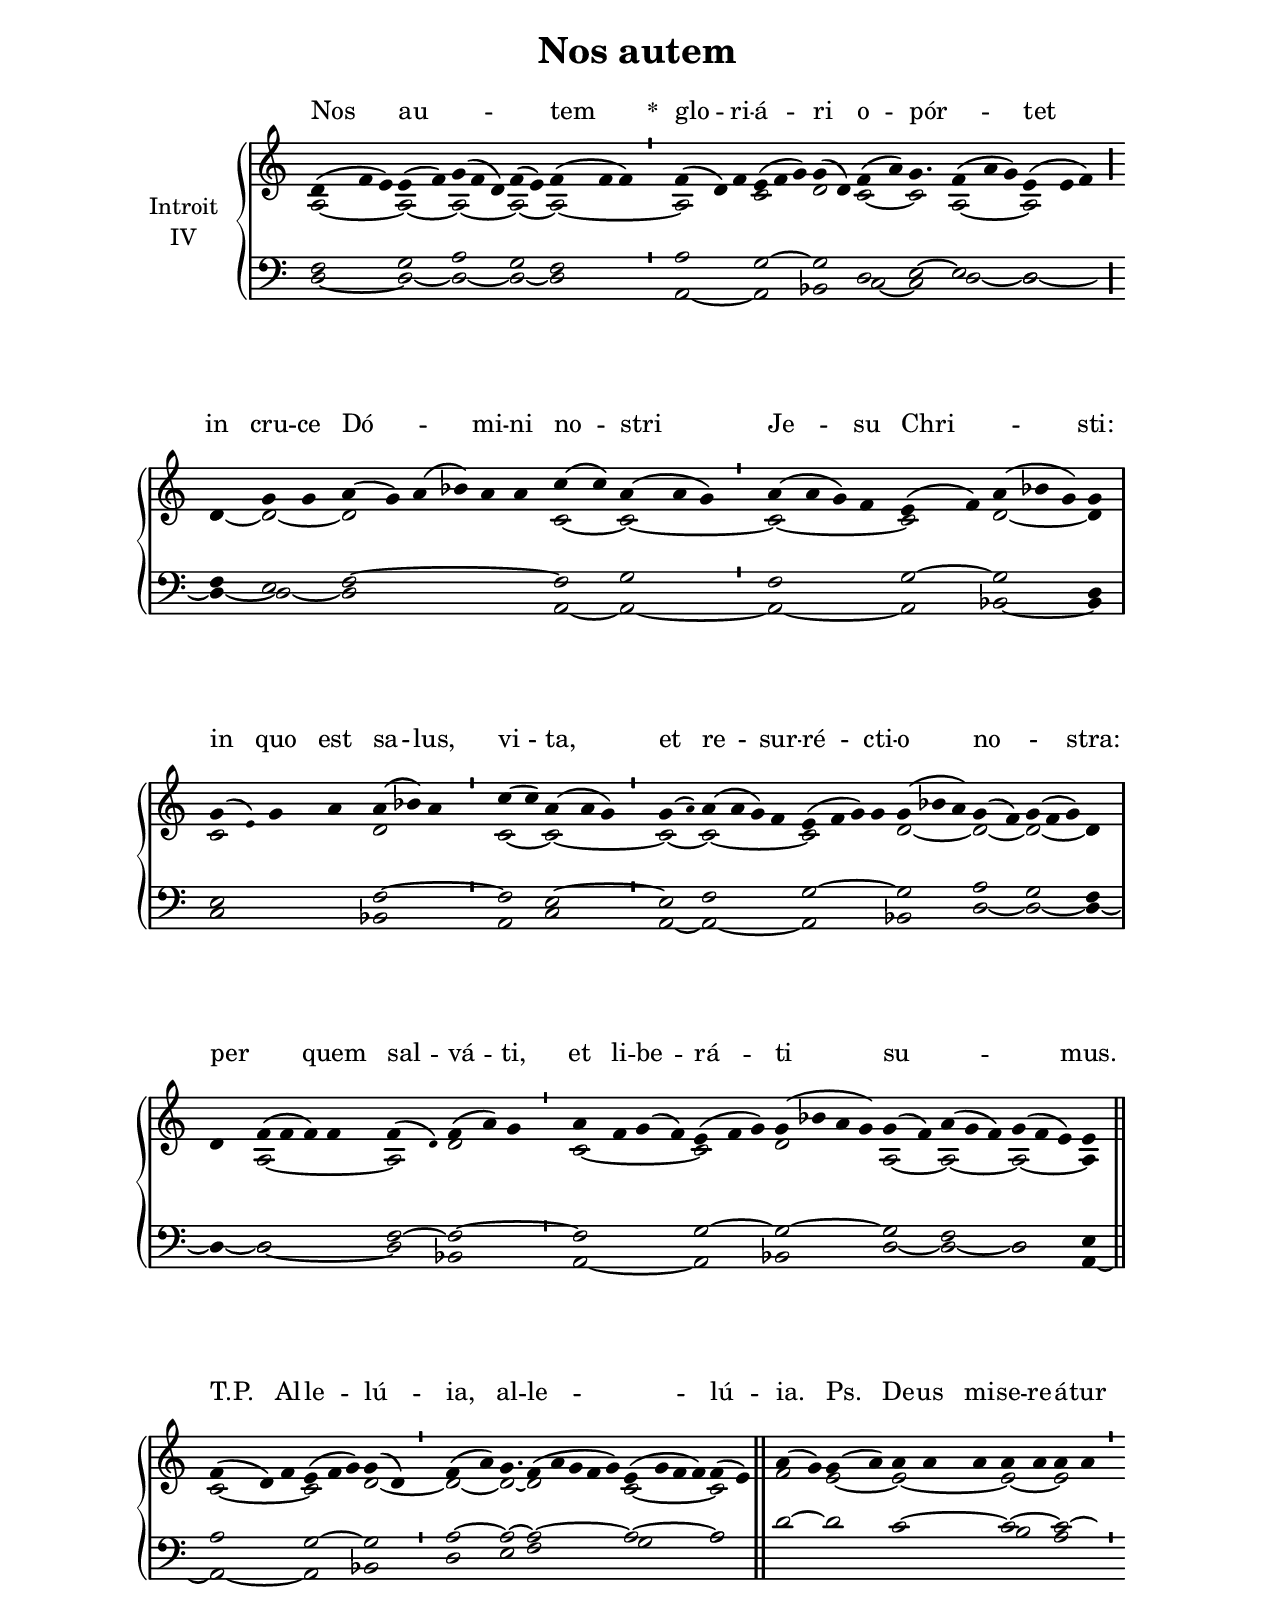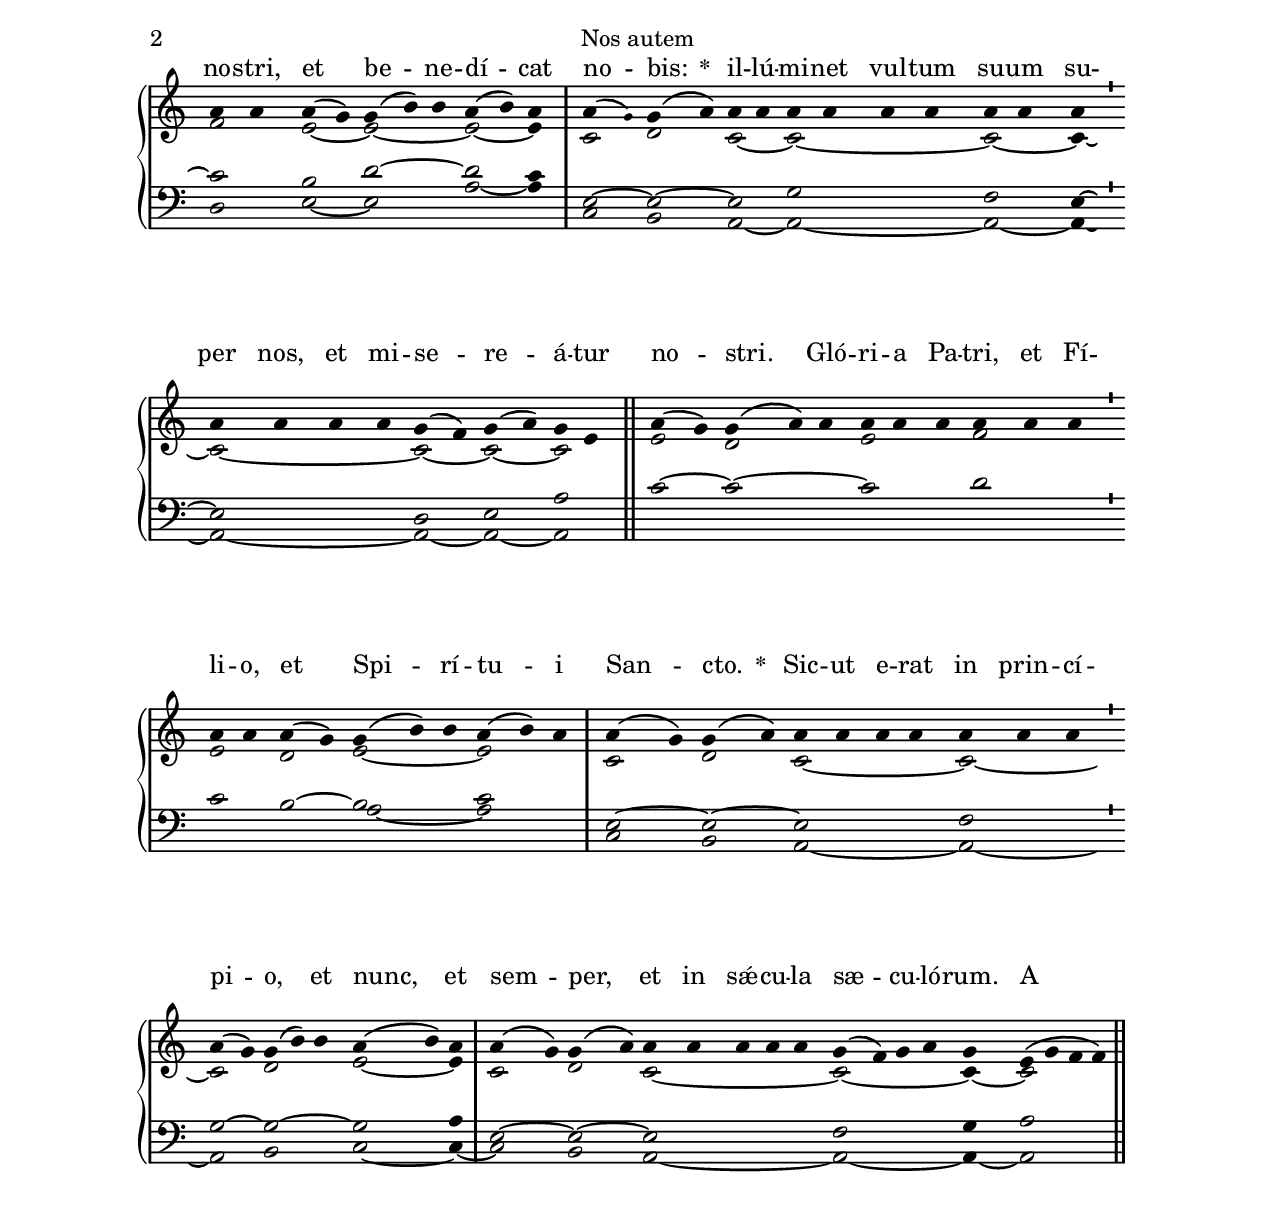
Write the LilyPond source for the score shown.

\version "2.18"
\include "gregorian.ly"
\include "noh2.ily"


%Page reference: page iii.170
%(volume.page)

global = {
 \key f \lydian
 \cadenzaOn 
}

\header {
  title = \markup \center-column {"Nos autem" \vspace #1 }
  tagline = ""
  composer = ""
}

\paper {
 #(include-special-characters)
  oddHeaderMarkup = \markup \fill-line {
    \line {}
    \center-column {
      \on-the-fly #first-page     " "
      \on-the-fly #not-first-page "Nos autem"
    }
    \line { \on-the-fly #print-page-number-check-first \fromproperty #'page:page-number-string }
  }
  evenHeaderMarkup = \markup \fill-line {
    \line { \on-the-fly #print-page-number-check-first \fromproperty #'page:page-number-string }
    \center-column { "Nos autem" }
    \line {}
  }
}

chantText = \lyricmode {
Nos au -- _ _ tem 
\set stanza = " * " glo -- ri -- á -- ri o -- pór -- _ tet 
in cru -- ce Dó -- _ mi -- ni no -- stri Je -- su Chri -- _ sti: 
in quo est sa -- lus, vi -- ta, et re -- sur -- ré -- cti -- o no -- _ stra: 
per _ quem sal -- vá -- ti, et li -- be -- rá -- ti su -- _ _ mus. T.P. 
Al -- le -- lú -- ia, al -- le -- _ lú -- ia. Ps. 
De -- us mi -- se -- re -- á -- tur no -- stri, et be -- ne -- dí -- cat no -- bis: 
\set stanza = " * " 
il -- lú -- mi -- net vul -- tum su -- um su -- per nos, et mi -- se -- re -- á -- tur no -- stri. 
Gló -- ri -- a Pa -- tri, et Fí -- li -- o, et Spi -- rí -- tu -- i San -- cto. 
\set stanza = " * " 
Sic -- ut e -- rat in prin -- cí -- pi -- o, et nunc, et sem -- per, 
et in sǽ -- cu -- la sæ -- cu -- ló -- rum. A -- men. }

chantMusic = {
\tieDown   d'4 ( f'4 e'4) e'4 ( f'4) g'4 ( f'4 d'4) f'4 ( e'4) f'4 ( f'4 f'4) \divisioMinima
 f'4 ( d'4) f'4 e'4 ( f'4 g'4) g'4 ( d'4) f'4 ( a'4) g'4. f'4 ( a'4 g'4) e'4 ( e'4 f'4) \divisioMaior
 d'4 g'4 g'4  a'4 ( g'4) a'4 ( bes'4) a'4 a'4 c''4 ( c''4) a'4 ( a'4 g'4) \divisioMinima
 a'4 ( a'4 g'4) f'4  e'4 ( f'4) a'4 ( bes'4 g'4) g'4 \divisioMaxima
 g'4 ( \once \tweak #'font-size #-4 e' ) g'4 a'4  a'4 ( bes'4) a'4 \divisioMinima
 c''4 ( c''4) a'4 ( a'4 g'4) \divisioMinima
 g'4 ( \once \tweak #'font-size #-4 a' ) a'4 ( a'4 g'4) f'4 e'4 ( f'4 g'4) g'4  g'4 ( bes'4 a'4) g'4 ( f'4) g'4 ( f'4 g'4) d'4 \divisioMaxima
 d'4 f'4 ( f'4 f'4) f'4 f'4 ( \once \tweak #'font-size #-4 d' ) f'4 ( a'4) g'4 \divisioMinima
 a'4 f'4 g'4 ( f'4) e'4 ( f'4 g'4)  g'4 ( bes'4 a'4 g'4) g'4 ( f'4) a'4 ( g'4 f'4) g'4 ( f'4 e'4) e'4 \finalis
 f'4 ( d'4) f'4 e'4 ( f'4 g'4) g'4 ( d'4) \divisioMinima
 f'4 ( a'4) g'4. f'4 ( a'4 g'4 f'4 g'4) e'4 ( g'4 f'4 f'4) f'4 ( e'4) \finalis
 a'4 ( g'4) g'4 ( a'4) a'4 a'4 a'4 a'4 a'4 a'4 a'4 \divisioMinima
 a'4 a'4 a'4 ( g'4) g'4 ( b'4) b'4 a'4 ( b'4) a'4 \divisioMaxima
 a'4 ( \once \tweak #'font-size #-4 g' ) g'4 ( a'4) a'4 a'4 a'4 a'4 a'4 a'4 a'4 a'4 a'4 \divisioMinima
 a'4 a'4 a'4 a'4 g'4 ( f'4) g'4 ( a'4) g'4 e'4 \finalis
  a'4 ( g'4) g'4 ( a'4) a'4 a'4 a'4 a'4 a'4 a'4 a'4 \divisioMinima
 a'4 a'4 a'4 ( g'4) g'4 ( b'4) b'4 a'4 ( b'4) a'4 \divisioMaxima
 a'4 ( g'4) g'4 ( a'4) a'4 a'4 a'4 a'4 a'4 a'4 a'4 \divisioMinima
 a'4 ( g'4) g'4 ( b'4) b'4 a'4 ( b'4) a'4 \divisioMaxima
 a'4 ( g'4) g'4 ( a'4) a'4 a'4 a'4 a'4 a'4 g'4 ( f'4) g'4 a'4 g'4 e'4 ( g'4 f'4 f'4) \finalis

}

altoMusic = {
a2*3/2 ~ a2 ~ a2*3/2 ~ a2 ~ a2*3/2 ~ \divisioMinima
a2*3/2 c'2*3/2 d'2 c'2 ~ c'2*3/4 a2*3/2 ~ a2*3/2 \divisioMaior
d'4 ~ d'2 ~ d'2*6/2 c'2 ~ c'2*3/2 ~ \divisioMinima
c'2*4/2 ~ c'2 d'2*3/2 ~ d'4 \divisioMaxima
c'2*4/2 d'2*3/2 \divisioMinima
c'2 ~ c'2*3/2 ~ \divisioMinima
c'2 ~ c'2*4/2 ~ c'2*4/2 d'2*3/2 ~ d'2 ~ d'2*3/2 ~ d'4 \divisioMaxima
r4 a2*4/2 ~ a2 d'2*3/2 \divisioMinima
c'2*4/2 ~ c'2*3/2 d'2*4/2 a2 ~ a2*3/2 ~ a2*3/2 ~ a4 \finalis
c'2*3/2 ~ c'2*3/2 d'2 ~ \divisioMinima
d'2 ~ d'2*3/4 ~ d'2*5/2 c'2*4/2 ~ c'2 \finalis
f'2 e'2 ~ e'2*3/2 ~ e'2 ~ e'2 \divisioMinima
f'2 e'2 ~ e'2*3/2 ~ e'2 ~ e'4 \divisioMaxima
c'2 d'2 c'2 ~ c'2*4/2 ~ c'2 ~ c'4 ~ \divisioMinima
c'2*4/2 ~ c'2 ~ c'2 ~ c'2 e'2 d'2*3/2 e'2*3/2 f'2*3/2 \divisioMinima
e'2 d'2 e'2*3/2 ~ e'2*3/2 \divisioMaxima
c'2 d'2 c'2*4/2 ~ c'2*3/2 ~ \divisioMinima
c'2 d'2*3/2 e'2 ~ e'4 \divisioMaxima
c'2 d'2 c'2*5/2 ~ c'2*4/2 ~ c'4 ~ c'2*4/2 \finalis
}

tenorMusic = {
f2*3/2 g2 a2*3/2 g2 f2*3/2 \divisioMinima
a2*3/2 g2*3/2 ~ g2 d2 e2*3/4 ~ e2*3/2 d2*3/2 \divisioMaior
f4 e2 f2*6/2 ~ f2 g2*3/2 \divisioMinima
f2*4/2 g2 ~ g2*3/2 d4 \divisioMaxima
e2*4/2 f2*3/2 ~ \divisioMinima
f2 e2*3/2 ~ \divisioMinima
e2 f2*4/2 g2*4/2 ~ g2*3/2 a2 g2*3/2 f4 \divisioMaxima
r4 d2*4/2 f2 ~ f2*3/2 ~ \divisioMinima
f2*4/2 g2*3/2 ~ g2*4/2 ~ g2 f2*3/2 d2*3/2 e4 \finalis
a2*3/2 g2*3/2 ~ g2 \divisioMinima
a2 ~ a2*3/4 ~ a2*5/2 ~ a2*4/2 ~ a2 \finalis
d'2 ~ d'2 c'2*3/2 ~ c'2 ~ c'2 ~ \divisioMinima
c'2 b2 d'2*3/2 ~ d'2 c'4 \divisioMaxima
e2 ~ e2 ~ e2 g2*4/2 f2 e4 ~ \divisioMinima
e2*4/2 d2 e2 a2 c'2 ~ c'2*3/2 ~ c'2*3/2 d'2*3/2 \divisioMinima
c'2 b2 ~ b2*3/2 c'2*3/2 \divisioMaxima
e2 ~ e2 ~ e2*4/2 f2*3/2 \divisioMinima
g2 ~ g2*3/2 ~ g2 a4 \divisioMaxima
e2 ~ e2 ~ e2*5/2 f2*4/2 g4 a2*4/2 \finalis
}

bassMusic = {
d2*3/2 ~ d2 ~ d2*3/2 ~ d2 ~ d2*3/2 \divisioMinima
a,2*3/2 ~ a,2*3/2 bes,2 c2 ~ c2*3/4 d2*3/2 ~ d2*3/2 ~ \divisioMaior
d4 ~ d2 ~ d2*6/2 a,2 ~ a,2*3/2 ~ \divisioMinima
a,2*4/2 ~ a,2 bes,2*3/2 ~ bes,4 \divisioMaxima
c2*4/2 bes,2*3/2 \divisioMinima
a,2 c2*3/2 \divisioMinima
a,2 ~ a,2*4/2 ~ a,2*4/2 bes,2*3/2 d2 ~ d2*3/2 ~ d4 ~ \divisioMaxima
d4 ~ d2*4/2 ~ d2 bes,2*3/2 \divisioMinima
a,2*4/2 ~ a,2*3/2 bes,2*4/2 d2 ~ d2*3/2 ~ d2*3/2 a,4 ~ \finalis
a,2*3/2 ~ a,2*3/2 bes,2 \divisioMinima
d2 e2*3/4 f2*5/2 g2*4/2 a2 \finalis
r2*7/2 b2 a2 \divisioMinima
d2 e2 ~ e2*3/2 a2 ~ a4 \divisioMaxima
c2 b,2 a,2 ~ a,2*4/2 ~ a,2 ~ a,4 ~ \divisioMinima
a,2*4/2 ~ a,2 ~ a,2 ~ a,2 r2*11/2 \divisioMinima
r2*4/2 a2*3/2 ~ a2*3/2 \divisioMaxima
c2 b,2 a,2*4/2 ~ a,2*3/2 ~ \divisioMinima
a,2 b,2*3/2 c2 ~ c4 ~ \divisioMaxima
c2 b,2 a,2*5/2 ~ a,2*4/2 ~ a,4 ~ a,2*4/2 \finalis
}

voiceLines = {
\voiceLineStyle


}

\score{
  <<
    \new GrandStaff <<
      \set GrandStaff.autoBeaming = ##f
      \set GrandStaff.instrumentName = \markup \center-column {
        "Introit"
        "IV"
      }
      \new Staff = up <<
        \new Voice = "chant" {
          \voiceOne \global \chantMusic
        }
        \new Voice {
          \voiceTwo \global \altoMusic
        }
      >>

      \new Staff = down <<
        \clef bass
        \new Voice {
          \voiceOne \global \tenorMusic
        }
        \new Voice {
          \voiceTwo \global \bassMusic
        }
	\new Voice {
        \voiceThree \global \voiceLines
        }
      >>
    >>
    \new Lyrics \lyricsto chant {
      \chantText
    }
  >>
  \layout{
  }
  \midi{
    \tempo 4 = 125
  }
}
